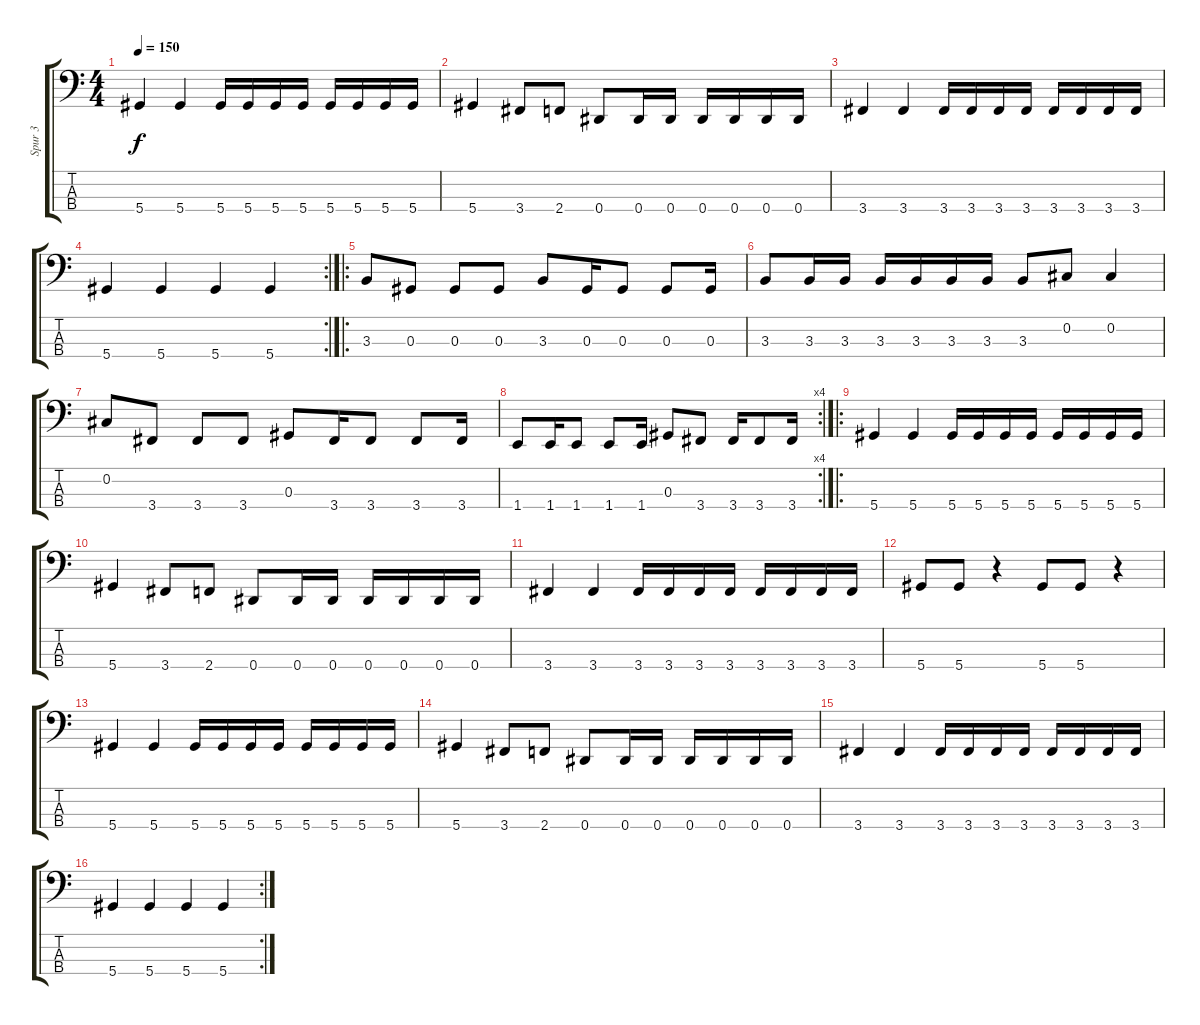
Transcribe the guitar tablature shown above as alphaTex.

\track ("Spur 3" "Spur 3") {instrument electricbassfinger}
\staff {score tabs}
\tuning (Gb2 Db2 Ab1 Eb1) {hide}
\ts (4 4)
\tempo 150
\clef f4
\ks c
5.4.4{dy f} 5.4.4 5.4.16 5.4.16 5.4.16 5.4.16 5.4.16 5.4.16 5.4.16 5.4.16 |
5.4.4 3.4.8 2.4.8 0.4.8 0.4.16 0.4.16 0.4.16 0.4.16 0.4.16 0.4.16 |
3.4.4 3.4.4 3.4.16 3.4.16 3.4.16 3.4.16 3.4.16 3.4.16 3.4.16 3.4.16 |
\rc 2
5.4.4 5.4.4 5.4.4 5.4.4 |
\ro
3.3.8 0.3.8 0.3.8 0.3.8 3.3.8 0.3.16 0.3.8 0.3.8 0.3.16 |
3.3.8 3.3.16 3.3.16 3.3.16 3.3.16 3.3.16 3.3.16 3.3.8 0.2.8 0.2.4 |
0.2.8 3.4.8 3.4.8 3.4.8 0.3.8 3.4.16 3.4.8 3.4.8 3.4.16 |
\rc 4
1.4.8 1.4.16 1.4.8 1.4.8 1.4.16 0.3.8 3.4.8 3.4.16 3.4.8 3.4.16 |
\ro
5.4.4 5.4.4 5.4.16 5.4.16 5.4.16 5.4.16 5.4.16 5.4.16 5.4.16 5.4.16 |
5.4.4 3.4.8 2.4.8 0.4.8 0.4.16 0.4.16 0.4.16 0.4.16 0.4.16 0.4.16 |
3.4.4 3.4.4 3.4.16 3.4.16 3.4.16 3.4.16 3.4.16 3.4.16 3.4.16 3.4.16 |
5.4.8 5.4.8 r.4 5.4.8 5.4.8 r.4 |
5.4.4 5.4.4 5.4.16 5.4.16 5.4.16 5.4.16 5.4.16 5.4.16 5.4.16 5.4.16 |
5.4.4 3.4.8 2.4.8 0.4.8 0.4.16 0.4.16 0.4.16 0.4.16 0.4.16 0.4.16 |
3.4.4 3.4.4 3.4.16 3.4.16 3.4.16 3.4.16 3.4.16 3.4.16 3.4.16 3.4.16 |
\rc 2
5.4.4 5.4.4 5.4.4 5.4.4
